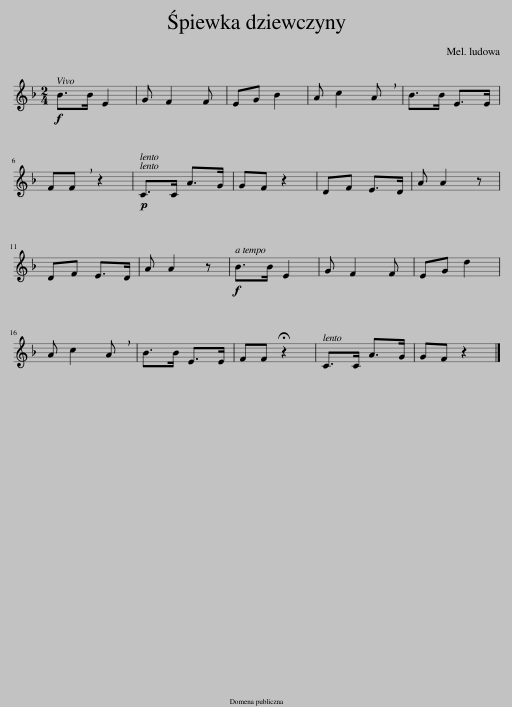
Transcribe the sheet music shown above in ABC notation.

X:1
L:1/8
M:2/4
I:linebreak $
K:F
V:1 treble
V:1
!f! B>B E2 | G F2 F | EG B2 | A c2 !breath!A | B>B E>E |$ %5
 F!breath!F z2 |!p![Q:1/4=66] C>C A>G | GF z2 | DF E>D | A A2 z |$ %10
 DF E>D | A A2 z |!f![Q:1/4=120] B>B E2 | G F2 F | EG d2 |$ %15
 A c2 !breath!A | B>B E>E | FF !fermata!z2 |[Q:1/4=66] C>C A>G | GF z2 |] %20
